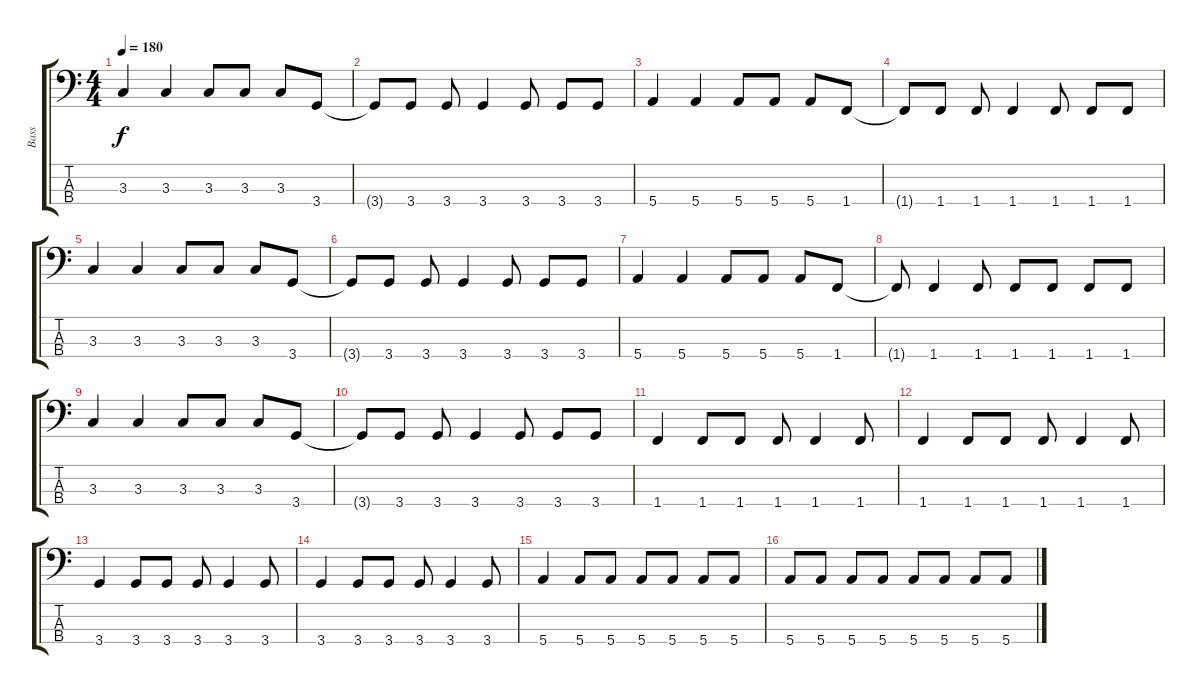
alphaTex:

\track ("Bass" "Bass") {instrument electricbasspick}
\staff {score tabs}
\tuning (G2 D2 A1 E1) {hide}
\ts (4 4)
\tempo 180
\clef f4
\ks c
3.3.4{dy f} 3.3.4 3.3.8 3.3.8 3.3.8 3.4.8 |
3.4{t}.8 3.4.8 3.4.8 3.4.4 3.4.8 3.4.8 3.4.8 |
5.4.4 5.4.4 5.4.8 5.4.8 5.4.8 1.4.8 |
1.4{t}.8 1.4.8 1.4.8 1.4.4 1.4.8 1.4.8 1.4.8 |
3.3.4 3.3.4 3.3.8 3.3.8 3.3.8 3.4.8 |
3.4{t}.8 3.4.8 3.4.8 3.4.4 3.4.8 3.4.8 3.4.8 |
5.4.4 5.4.4 5.4.8 5.4.8 5.4.8 1.4.8 |
1.4{t}.8 1.4.4 1.4.8 1.4.8 1.4.8 1.4.8 1.4.8 |
3.3.4 3.3.4 3.3.8 3.3.8 3.3.8 3.4.8 |
3.4{t}.8 3.4.8 3.4.8 3.4.4 3.4.8 3.4.8 3.4.8 |
1.4.4 1.4.8 1.4.8 1.4.8 1.4.4 1.4.8 |
1.4.4 1.4.8 1.4.8 1.4.8 1.4.4 1.4.8 |
3.4.4 3.4.8 3.4.8 3.4.8 3.4.4 3.4.8 |
3.4.4 3.4.8 3.4.8 3.4.8 3.4.4 3.4.8 |
5.4.4 5.4.8 5.4.8 5.4.8 5.4.8 5.4.8 5.4.8 |
5.4.8 5.4.8 5.4.8 5.4.8 5.4.8 5.4.8 5.4.8 5.4.8
